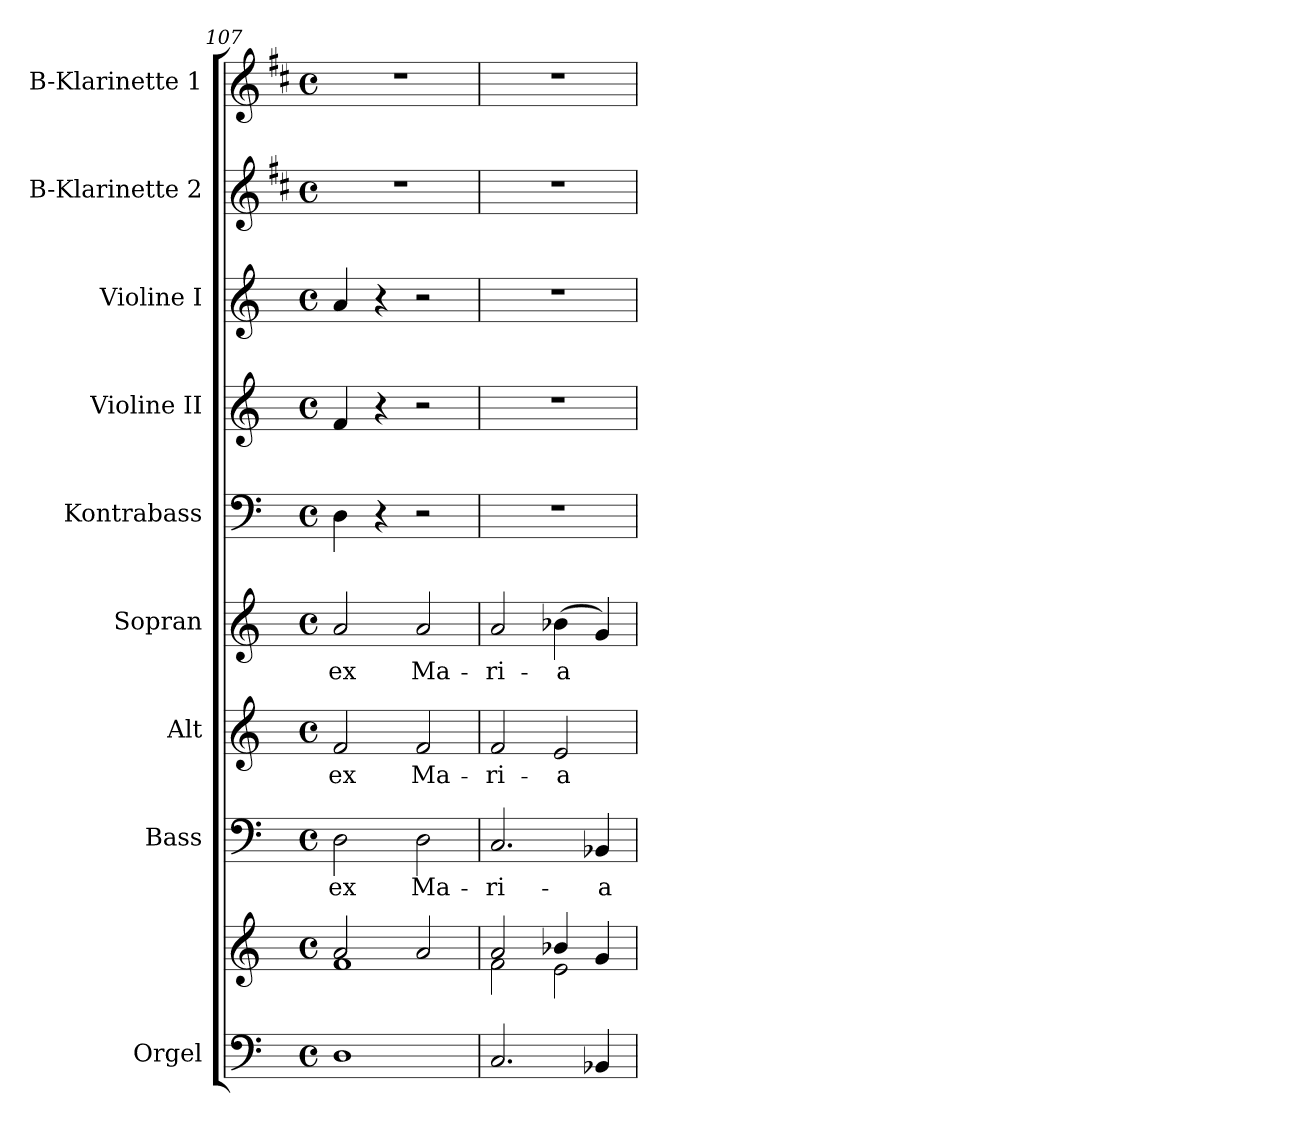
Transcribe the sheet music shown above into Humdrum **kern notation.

**kern	**kern	**kern	**text	**kern	**text	**kern	**text	**kern	**kern	**kern	**kern	**kern
*part9	*part9	*part8	*part8	*part7	*part7	*part6	*part6	*part5	*part4	*part3	*part2	*part1
*staff10	*staff9	*staff8	*staff8	*staff7	*staff7	*staff6	*staff6	*staff5	*staff4	*staff3	*staff2	*staff1
*I"Orgel	*	*I"Bass	*	*I"Alt	*	*I"Sopran	*	*I"Kontrabass	*I"Violine II	*I"Violine I	*I"B-Klarinette 2	*I"B-Klarinette 1
*I'Org.	*	*I'B.	*	*I'A.	*	*I'S.	*	*I'Kb.	*I'Vl. II	*I'Vl. I	*I'B Kl. 2	*I'B Kl. 1
*clefF4	*clefG2	*clefF4	*	*clefG2	*	*clefG2	*	*clefF4	*clefG2	*clefG2	*clefG2	*clefG2
*	*	*	*	*	*	*	*	*ITrd7c12	*	*	*ITrd1c2	*ITrd1c2
*k[]	*k[]	*k[]	*	*k[]	*	*k[]	*	*k[]	*k[]	*k[]	*k[]	*k[]
*C:	*C:	*C:	*	*C:	*	*C:	*	*C:	*C:	*C:	*C:	*C:
*M4/4	*M4/4	*M4/4	*	*M4/4	*	*M4/4	*	*M4/4	*M4/4	*M4/4	*M4/4	*M4/4
*met(c)	*met(c)	*met(c)	*	*met(c)	*	*met(c)	*	*met(c)	*met(c)	*met(c)	*met(c)	*met(c)
=107	=107	=107	=107	=107	=107	=107	=107	=107	=107	=107	=107	=107
*	*^	*	*	*	*	*	*	*	*	*	*	*
!	!	!	!	!LO:LY:b	!	!LO:LY:b	!	!LO:LY:b	!	!	!	!	!
1D	2a/	1f	2D\	ex	2f/	ex	2a/	ex	4DD\	4f/	4a/	1r	1r
.	.	.	.	.	.	.	.	.	4r	4r	4r	.	.
!	!	!	!	!LO:LY:b	!	!LO:LY:b	!	!LO:LY:b	!	!	!	!	!
.	2a/	.	2D\	Ma-	2f/	Ma-	2a/	Ma-	2r	2r	2r	.	.
=108	=108	=108	=108	=108	=108	=108	=108	=108	=108	=108	=108	=108	=108
!	!	!	!	!LO:LY:b	!	!LO:LY:b	!	!LO:LY:b	!	!	!	!	!
2.C/	2a/	2f\	2.C/	-ri-	2f/	-ri-	2a/	-ri-	1r	1r	1r	1r	1r
!	!	!	!	!	!	!LO:LY:b	!	!LO:LY:b	!	!	!	!	!
.	4b-X/	2e\	.	.	2e/	-a	(>4b-X\	-a	.	.	.	.	.
!	!	!	!	!LO:LY:b	!	!	!	!	!	!	!	!	!
4BB-X/	4g/	.	4BB-X/	-a	.	.	4g/)	.	.	.	.	.	.
*	*v	*v	*	*	*	*	*	*	*	*	*	*	*
=	=	=	=	=	=	=	=	=	=	=	=	=
*-	*-	*-	*-	*-	*-	*-	*-	*-	*-	*-	*-	*-
